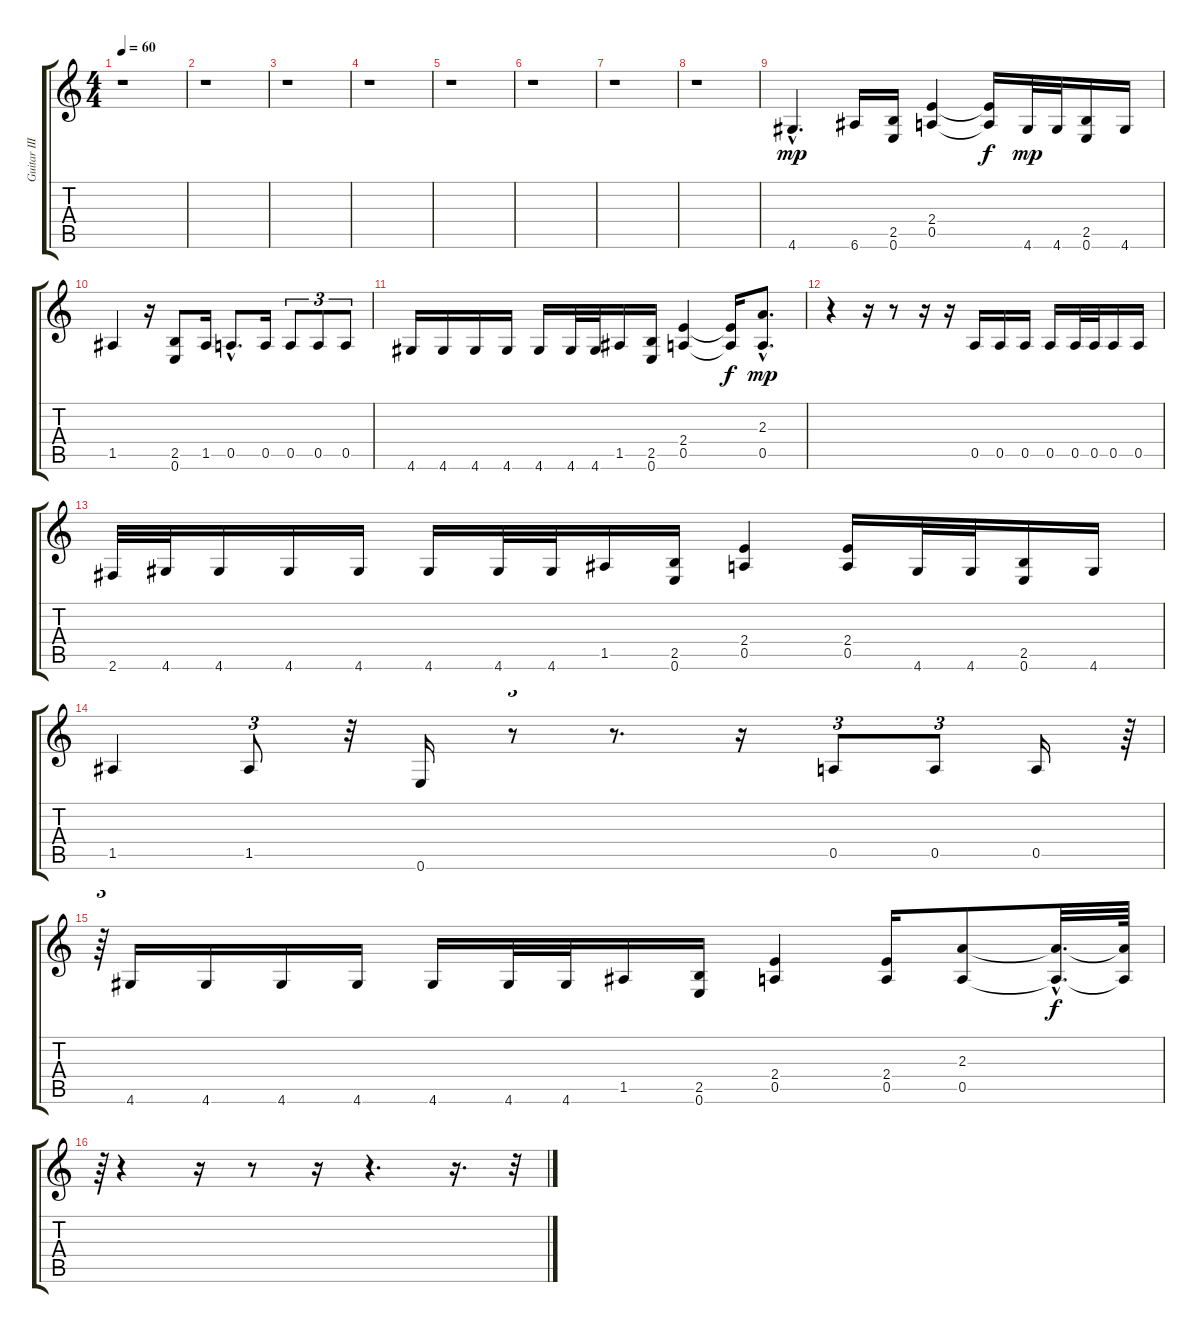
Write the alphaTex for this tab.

\track ("Guitar III" "Guitar III") {instrument distortionguitar}
\staff {score tabs}
\tuning (E4 B3 G3 D3 A2 E2) {hide}
\ts (4 4)
\tempo 60
\clef g2
\ks c
r.1{dy mp} |
r.1 |
r.1 |
r.1 |
r.1 |
r.1 |
r.1 |
r.1 |
4.6{hac}.4{d} 6.6.16 (2.5 0.6).16 (2.4 0.5).4 (2.4{t} 0.5{t}).16{dy f} 4.6.32{dy mp} 4.6.32 (2.5 0.6).16 4.6.16 |
1.5.4 r.16 (2.5 0.6).8 1.5.16 0.5{hac}.8{d} 0.5.16 0.5.8{tu (3 2)} 0.5.8{tu (3 2)} 0.5.8{tu (3 2)} |
4.6.16 4.6.16 4.6.16 4.6.16 4.6.16 4.6.32 4.6.32 1.5.16 (2.5 0.6).16 (2.4 0.5).4 (2.4{t} 0.5{t}).16{dy f} (2.3{hac} 0.5{hac}).8{d dy mp} |
r.4 r.16 r.8 r.16 r.16 0.5.16 0.5.16 0.5.16 0.5.16 0.5.32 0.5.32 0.5.16 0.5.16 |
2.6.32 4.6.32 4.6.16 4.6.16 4.6.16 4.6.16 4.6.32 4.6.32 1.5.16 (2.5 0.6).16 (2.4 0.5).4 (2.4 0.5).16 4.6.32 4.6.32 (2.5 0.6).16 4.6.16 |
1.5.4 1.5.8{tu (3 2)} r.32 0.6.16 r.8{tu (3 2)} r.8{d} r.16 0.5.8{tu (3 2)} 0.5.8{tu (3 2)} 0.5.16 r.64{tu (3 2)} |
r.64{tu (3 2)} 4.6.16 4.6.16 4.6.16 4.6.16 4.6.16 4.6.32 4.6.32 1.5.16 (2.5 0.6).16 (2.4 0.5).4 (2.4 0.5).16 (2.3 0.5).8 (2.3{hac t} 0.5{hac t}).32{d dy f} (2.3{t} 0.5{t}).64 |
r.64{tu (3 2)} r.4 r.16 r.8 r.16 r.4{d} r.16{d} r.32{tu (3 2)}
